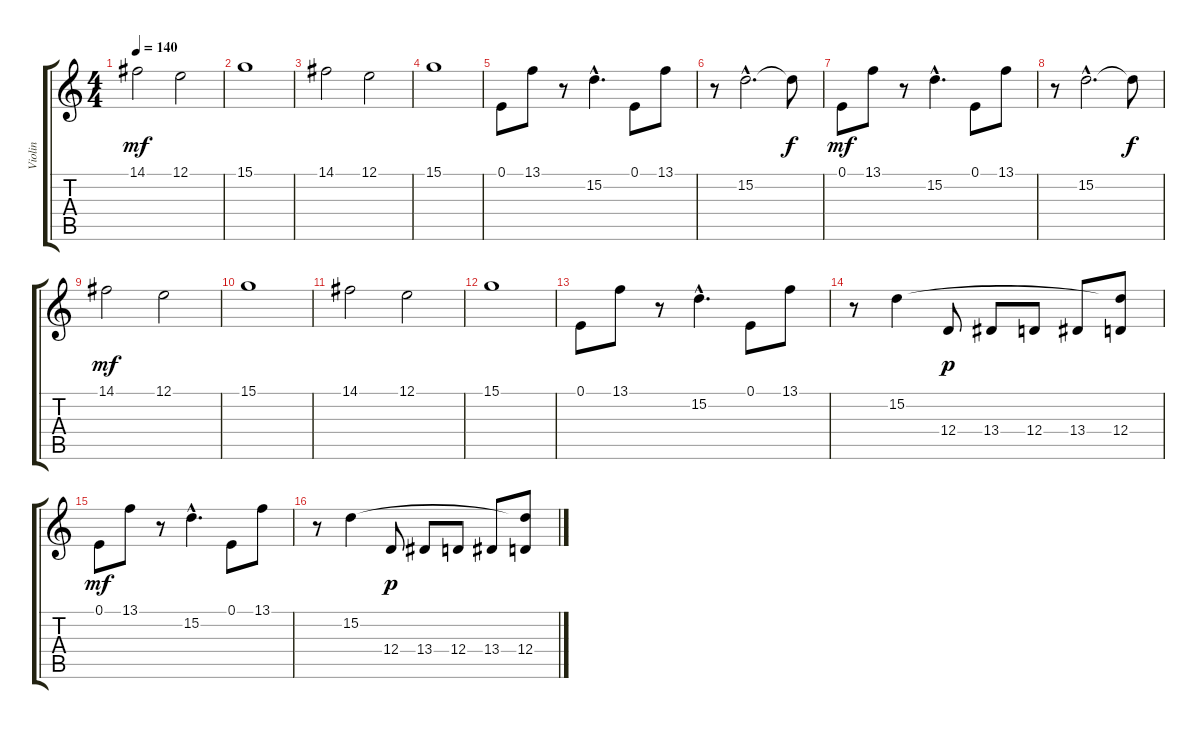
\track ("Violin" "Violin") {instrument violin}
\staff {score tabs}
\tuning (E4 B3 G3 D3 A2 E2) {hide}
\ts (4 4)
\tempo 140
\clef g2
\ks c
14.1.2{dy mf} 12.1.2 |
15.1.1 |
14.1.2 12.1.2 |
15.1.1 |
0.1.8 13.1.8 r.8 15.2{hac}.4{d} 0.1.8 13.1.8 |
r.8 15.2{hac}.2{d} 15.2{t}.8{dy f} |
0.1.8{dy mf} 13.1.8 r.8 15.2{hac}.4{d} 0.1.8 13.1.8 |
r.8 15.2{hac}.2{d} 15.2{t}.8{dy f} |
14.1.2{dy mf} 12.1.2 |
15.1.1 |
14.1.2 12.1.2 |
15.1.1 |
0.1.8 13.1.8 r.8 15.2{hac}.4{d} 0.1.8 13.1.8 |
r.8 15.2.4 12.4.8{dy p} 13.4.8 12.4.8 13.4.8 (15.2{t} 12.4).8 |
0.1.8{dy mf} 13.1.8 r.8 15.2{hac}.4{d} 0.1.8 13.1.8 |
r.8 15.2.4 12.4.8{dy p} 13.4.8 12.4.8 13.4.8 (15.2{t} 12.4).8
